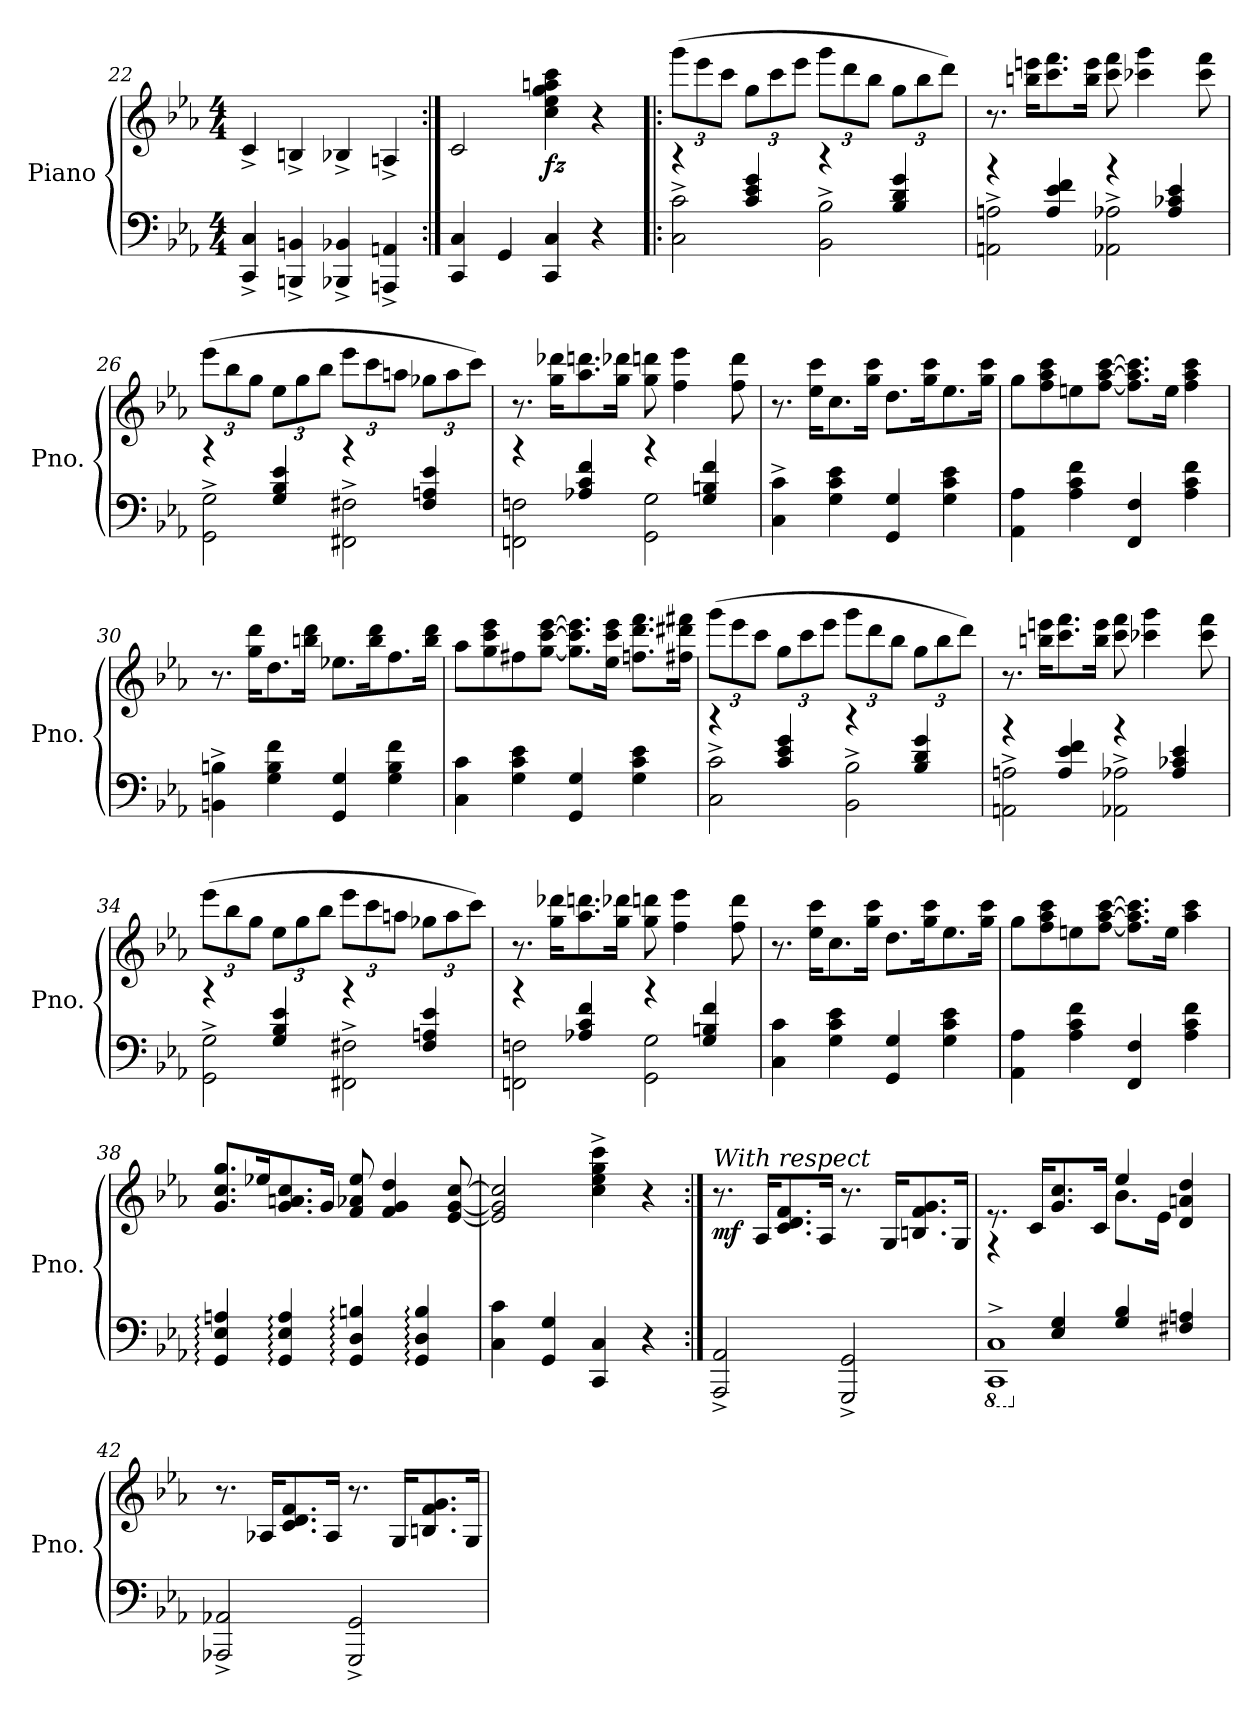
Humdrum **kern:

**kern	**kern	**dynam
*part1	*part1	*part1
*staff2	*staff1	*staff1/2
*I"Piano	*	*
*I'Pno.	*	*
*clefF4	*clefG2	*
*k[b-e-a-]	*k[b-e-a-]	*
*M4/4	*M4/4	*
=22	=22	=22
4CC/^ 4C/^	4c^/	.
4BBBn/^ 4BBn/^	4Bn^/	.
4BBB-X/^ 4BB-X/^	4B-X^/	.
4AAAn/^ 4AAn/^	4An^/	.
=23:|!	=23:|!	=23:|!
4CC/ 4C/	2c/	.
4GG/	.	.
!	!	!LO:DY:b
4CC/ 4C/	4cc\ 4ee-\ 4gg\ 4aan\ 4ccc\	fz
4r	4r	.
!!LO:LB:g=z
=24!|:	=24!|:	=24!|:
*^	*	*
*	*	*Xbrackettup	*
2C\^ 2c\^	4rdd	(>12ggg\L	.
.	.	12eee-\	.
.	.	12ccc\J	.
.	4c/ 4e-/ 4g/	12gg\L	.
.	.	12ccc\	.
.	.	12eee-\J	.
2BB-\^ 2B-\^	4rdd	12ggg\L	.
.	.	12ddd\	.
.	.	12bb-\J	.
.	4B-/ 4d/ 4g/	12gg\L	.
.	.	12bb-\	.
.	.	12ddd\J)	.
=25	=25	=25	=25
2AAn\^ 2An\^	4rb	8.r	.
.	.	16bbn\ 16eeen\KL	.
.	4A/ 4e-/ 4f/	8.ccc\ 8.fff\	.
.	.	16bb\ 16eee\Jk	.
2AA-X\^ 2A-X\^	4rb	8ccc\ 8fff\	.
.	.	4ccc-X\ 4ggg\	.
.	4A-/ 4c-X/ 4e-/	.	.
.	.	8ccc-\ 8fff\	.
=26	=26	=26	=26
2GG\^ 2G\^	4rb	(>12eee-\L	.
.	.	12bb-\	.
.	.	12gg\J	.
.	4G/ 4B-/ 4e-/	12ee-\L	.
.	.	12gg\	.
.	.	12bb-\J	.
2FF#X\^ 2F#X\^	4rb	12eee-\L	.
.	.	12ccc\	.
.	.	12aan\J	.
.	4F#/ 4An/ 4e-/	12gg-X\L	.
.	.	12aa\	.
.	.	12ccc\J)	.
!!LO:LB:g=z
=27	=27	=27	=27
2FFn\ 2Fn\	4rb	8.r	.
.	.	16gg\ 16ddd-X\KL	.
.	4A-X/ 4c/ 4f/	8.aa-\ 8.dddn\	.
.	.	16gg\ 16ddd-X\Jk	.
2GG\ 2G\	4rb	8gg\ 8dddn\	.
.	.	4ff\ 4eee-\	.
.	4G/ 4Bn/ 4f/	.	.
.	.	8ff\ 8ddd\	.
*v	*v	*	*
=28	=28	=28
4C\^ 4c\^	8.r	.
.	16ee-\ 16ccc\KL	.
4G\ 4c\ 4e-\	8.cc\	.
.	16gg\ 16ccc\Jk	.
4GG/ 4G/	8.dd\L	.
.	16gg\ 16ccc\K	.
4G\ 4c\ 4e-\	8.ee-\	.
.	16gg\ 16ccc\Jk	.
=29	=29	=29
4AA-\ 4A-\	8gg\L	.
.	8ff\ 8aa-\ 8ccc\	.
4A-\ 4c\ 4f\	8een\	.
.	[8ff\ [8aa-\ [8ccc\J	.
4FF/ 4F/	8.ff\] 8.aa-\] 8.ccc\]L	.
.	16ee\Jk	.
4A-\ 4c\ 4f\	4ff\ 4aa-\ 4ccc\	.
=30	=30	=30
4BBn\^ 4Bn\^	8.r	.
.	16gg\ 16ddd\KL	.
4G\ 4B\ 4f\	8.dd\	.
.	16bbn\ 16ddd\Jk	.
4GG/ 4G/	8.ee-X\L	.
.	16bb\ 16ddd\K	.
4G\ 4B\ 4f\	8.ff\	.
.	16bb\ 16ddd\Jk	.
!!LO:LB:g=z
=31	=31	=31
4C\ 4c\	8aa-\L	.
.	8gg\ 8ccc\ 8eee-\	.
4G\ 4c\ 4e-\	8ff#X\	.
.	[8gg\ [8ccc\ [8eee-\J	.
4GG/ 4G/	8.gg\] 8.ccc\] 8.eee-\]L	.
.	16ee-\ 16ccc\ 16eee-\Jk	.
4G\ 4c\ 4e-\	8.ffn\ 8.ddd\ 8.fff\L	.
.	16ff#X\ 16ddd#X\ 16fff#X\Jk	.
=32	=32	=32
*^	*	*
2C\^ 2c\^	4rdd	(>12ggg\L	.
.	.	12eee-\	.
.	.	12ccc\J	.
.	4c/ 4e-/ 4g/	12gg\L	.
.	.	12ccc\	.
.	.	12eee-\J	.
2BB-\^ 2B-\^	4rdd	12ggg\L	.
.	.	12ddd\	.
.	.	12bb-\J	.
.	4B-/ 4d/ 4g/	12gg\L	.
.	.	12bb-\	.
.	.	12ddd\J)	.
=33	=33	=33	=33
2AAn\^ 2An\^	4rb	8.r	.
.	.	16bbn\ 16eeen\KL	.
.	4A/ 4e-/ 4f/	8.ccc\ 8.fff\	.
.	.	16bb\ 16eee\Jk	.
2AA-X\^ 2A-X\^	4rb	8ccc\ 8fff\	.
.	.	4ccc-X\ 4ggg\	.
.	4A-/ 4c-X/ 4e-/	.	.
.	.	8ccc-\ 8fff\	.
!!LO:PB:g=z
=34	=34	=34	=34
2GG\^ 2G\^	4rb	(>12eee-\L	.
.	.	12bb-\	.
.	.	12gg\J	.
.	4G/ 4B-/ 4e-/	12ee-\L	.
.	.	12gg\	.
.	.	12bb-\J	.
2FF#X\^ 2F#X\^	4rb	12eee-\L	.
.	.	12ccc\	.
.	.	12aan\J	.
.	4F#/ 4An/ 4e-/	12gg-X\L	.
.	.	12aa\	.
.	.	12ccc\J)	.
=35	=35	=35	=35
2FFn\ 2Fn\	4rb	8.r	.
.	.	16gg\ 16ddd-X\KL	.
.	4A-X/ 4c/ 4f/	8.aa-\ 8.dddn\	.
.	.	16gg\ 16ddd-X\Jk	.
2GG\ 2G\	4rb	8gg\ 8dddn\	.
.	.	4ff\ 4eee-\	.
.	4G/ 4Bn/ 4f/	.	.
.	.	8ff\ 8ddd\	.
*v	*v	*	*
=36	=36	=36
4C\ 4c\	8.r	.
.	16ee-\ 16ccc\KL	.
4G\ 4c\ 4e-\	8.cc\	.
.	16gg\ 16ccc\Jk	.
4GG/ 4G/	8.dd\L	.
.	16gg\ 16ccc\K	.
4G\ 4c\ 4e-\	8.ee-\	.
.	16gg\ 16ccc\Jk	.
=37	=37	=37
4AA-\ 4A-\	8gg\L	.
.	8ff\ 8aa-\ 8ccc\	.
4A-\ 4c\ 4f\	8een\	.
.	[8ff\ [8aa-\ [8ccc\J	.
4FF/ 4F/	8.ff\] 8.aa-\] 8.ccc\]L	.
.	16ee\Jk	.
4A-\ 4c\ 4f\	4aa-\ 4ccc\	.
!!LO:LB:g=z
=38	=38	=38
4GG/: 4E-/: 4An/:	8.g/ 8.cc/ 8.gg/L	.
.	16ee-X/K	.
4GG/: 4E-/: 4A/:	8.g/ 8.an/ 8.cc/	.
.	16g/Jk	.
4GG/: 4D/: 4Bn/:	8f/ 8a-X/ 8ee-/	.
.	4f/ 4g/ 4dd/	.
4GG/: 4D/: 4B/:	.	.
.	[8e-/ [8g/ [8cc/	.
=39	=39	=39
4C\ 4c\	2e-/] 2g/] 2cc/]	.
4GG/ 4G/	.	.
4CC/ 4C/	4cc\^ 4ee-\^ 4gg\^ 4ccc\^	.
4r	4r	.
!!LO:PB:g=z
=40:|!	=40:|!	=40:|!
!	!LO:TX:a:i:t=With respect	!
!	!	!LO:DY:b
2AAA-/^ 2AA-/^	8.r	mf
.	16A-/KL	.
.	8.c/ 8.d/ 8.f/	.
.	16A-/Jk	.
2GGG/^ 2GG/^	8.r	.
.	16G/KL	.
.	8.Bn/ 8.f/ 8.g/	.
.	16G/Jk	.
=41	=41	=41
*8ba	*	*
*^	*^	*
1CCC^ 1CC^	4rg	8.re	2ryy	.
.	.	16c/KL	.	.
*X8ba	*	*	*	*
.	4E-/ 4G/	8.g/ 8.cc/	.	.
.	.	16c/Jk	.	.
.	4G/ 4B-/	8.b-\L	4ee-/	.
.	.	16e-\Jk	.	.
.	4F#X/ 4An/	4d/ 4an/ 4dd/	4ryy	.
*v	*v	*	*	*
*	*v	*v	*
=42	=42	=42
2AAA-X/^ 2AA-X/^	8.r	.
.	16A-X/KL	.
.	8.c/ 8.d/ 8.f/	.
.	16A-/Jk	.
2GGG/^ 2GG/^	8.r	.
.	16G/KL	.
.	8.Bn/ 8.f/ 8.g/	.
.	16G/Jk	.
=	=	=
*-	*-	*-
